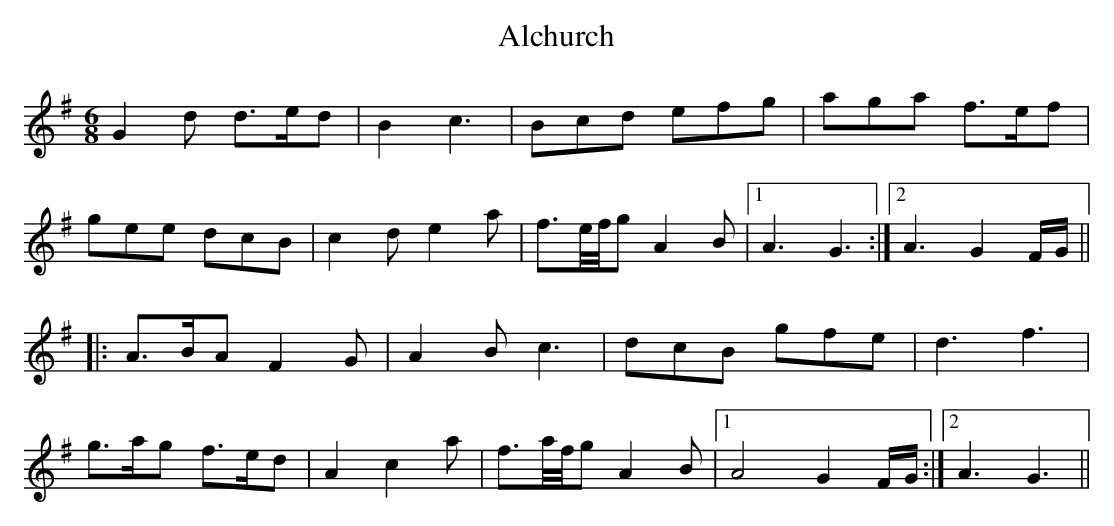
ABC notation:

X:1
T:Alchurch
M:6/8
L:1/8
K:G
G2d d>ed|B2 c3|Bcd efg|aga f>ef|
gee dcB|c2d e2a|f>e/2f/4g A2B|1 A3 G3:|2 A3G2 F/G/||
|:A>BA F2G|A2B c3|dcB gfe|d3 f3|
g>ag f>ed|A2 c2a|f>a/2f/4g A2B|1 A4 G2 F/G/:|2 A3 G3||
